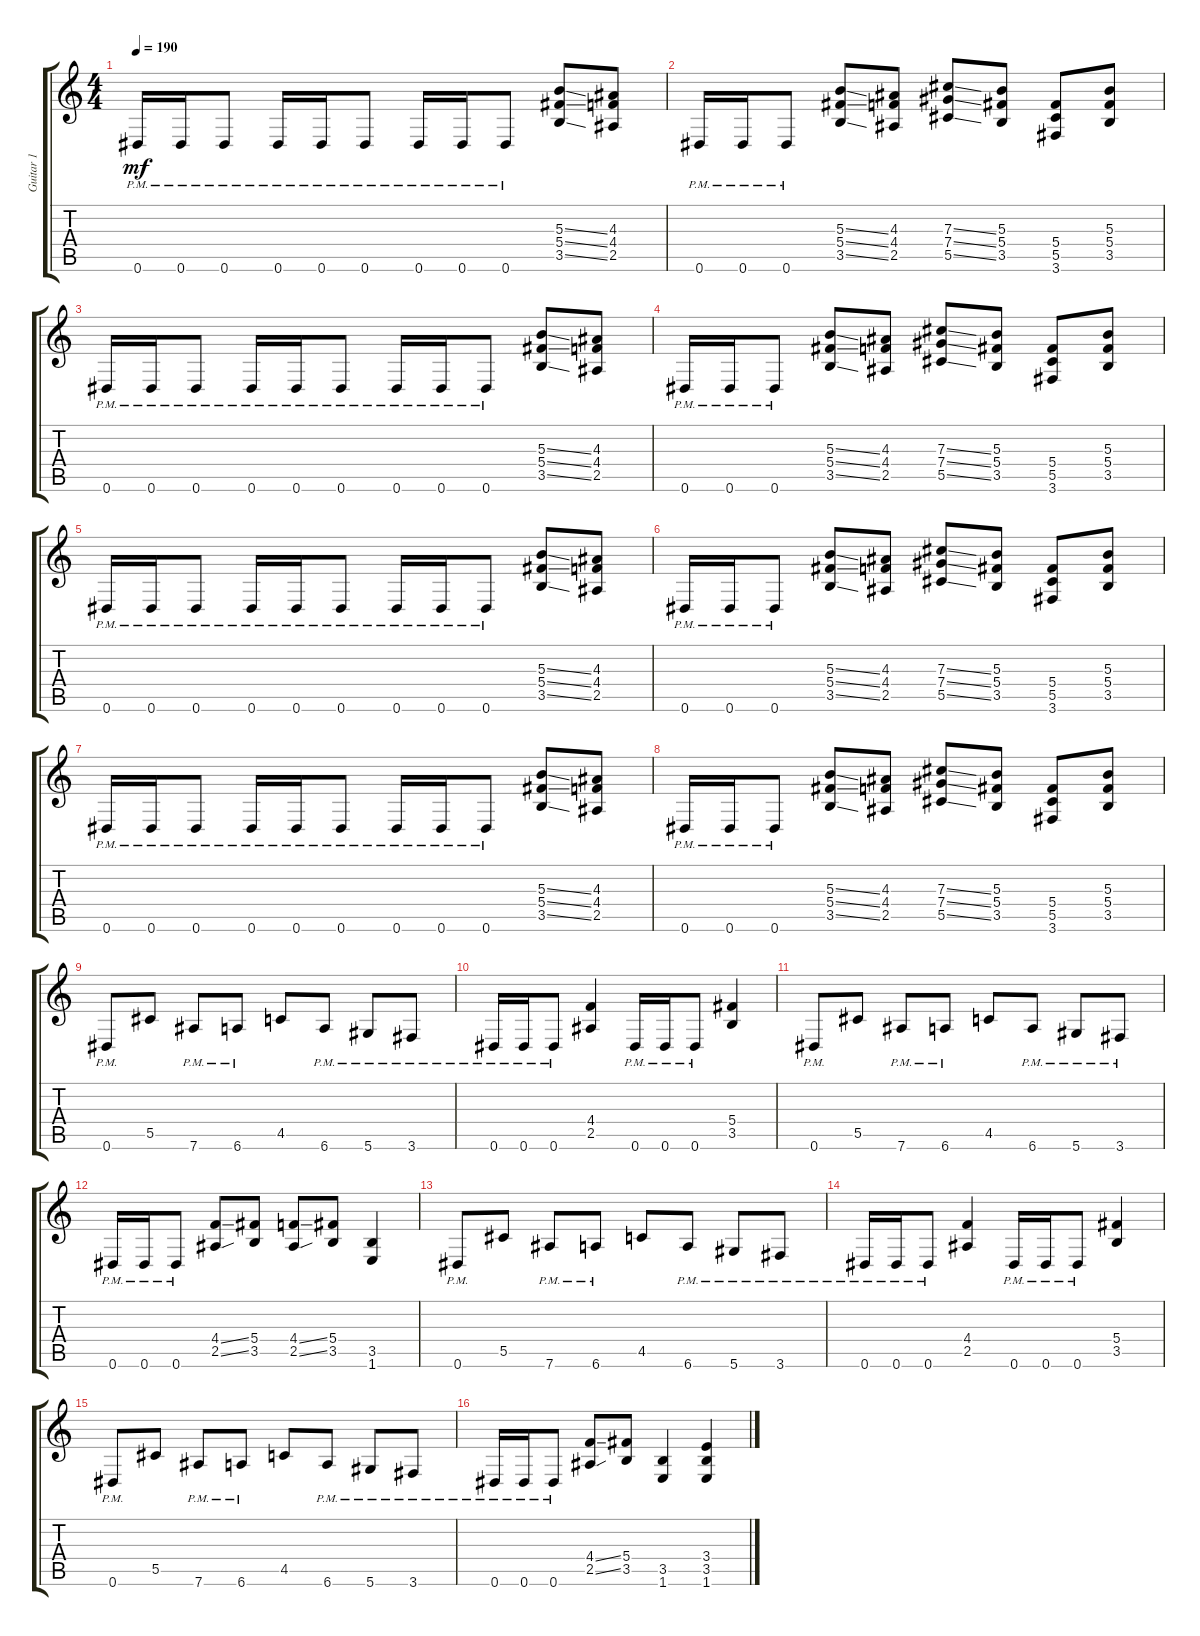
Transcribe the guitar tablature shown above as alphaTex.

\track ("Guitar 1" "Guitar 1") {instrument distortionguitar}
\staff {score tabs}
\tuning (Eb4 Bb3 Gb3 Db3 Ab2 Eb2) {hide}
\ts (4 4)
\tempo 190
\clef g2
\ks c
0.6{pm}.16{dy mf} 0.6{pm}.16 0.6{pm}.8 0.6{pm}.16 0.6{pm}.16 0.6{pm}.8 0.6{pm}.16 0.6{pm}.16 0.6{pm}.8 (5.3{ss} 5.4{ss} 3.5{ss}).8 (4.3 4.4 2.5).8 |
0.6{pm}.16 0.6{pm}.16 0.6{pm}.8 (5.3{ss} 5.4{ss} 3.5{ss}).8 (4.3 4.4 2.5).8 (7.3{ss} 7.4{ss} 5.5{ss}).8 (5.3 5.4 3.5).8 (5.4 5.5 3.6).8 (5.3 5.4 3.5).8 |
0.6{pm}.16 0.6{pm}.16 0.6{pm}.8 0.6{pm}.16 0.6{pm}.16 0.6{pm}.8 0.6{pm}.16 0.6{pm}.16 0.6{pm}.8 (5.3{ss} 5.4{ss} 3.5{ss}).8 (4.3 4.4 2.5).8 |
0.6{pm}.16 0.6{pm}.16 0.6{pm}.8 (5.3{ss} 5.4{ss} 3.5{ss}).8 (4.3 4.4 2.5).8 (7.3{ss} 7.4{ss} 5.5{ss}).8 (5.3 5.4 3.5).8 (5.4 5.5 3.6).8 (5.3 5.4 3.5).8 |
0.6{pm}.16 0.6{pm}.16 0.6{pm}.8 0.6{pm}.16 0.6{pm}.16 0.6{pm}.8 0.6{pm}.16 0.6{pm}.16 0.6{pm}.8 (5.3{ss} 5.4{ss} 3.5{ss}).8 (4.3 4.4 2.5).8 |
0.6{pm}.16 0.6{pm}.16 0.6{pm}.8 (5.3{ss} 5.4{ss} 3.5{ss}).8 (4.3 4.4 2.5).8 (7.3{ss} 7.4{ss} 5.5{ss}).8 (5.3 5.4 3.5).8 (5.4 5.5 3.6).8 (5.3 5.4 3.5).8 |
0.6{pm}.16 0.6{pm}.16 0.6{pm}.8 0.6{pm}.16 0.6{pm}.16 0.6{pm}.8 0.6{pm}.16 0.6{pm}.16 0.6{pm}.8 (5.3{ss} 5.4{ss} 3.5{ss}).8 (4.3 4.4 2.5).8 |
0.6{pm}.16 0.6{pm}.16 0.6{pm}.8 (5.3{ss} 5.4{ss} 3.5{ss}).8 (4.3 4.4 2.5).8 (7.3{ss} 7.4{ss} 5.5{ss}).8 (5.3 5.4 3.5).8 (5.4 5.5 3.6).8 (5.3 5.4 3.5).8 |
0.6{pm}.8 5.5.8 7.6{pm}.8 6.6{pm}.8 4.5.8 6.6{pm}.8 5.6{pm}.8 3.6{pm}.8 |
0.6{pm}.16 0.6{pm}.16 0.6{pm}.8 (4.4 2.5).4 0.6{pm}.16 0.6{pm}.16 0.6{pm}.8 (5.4 3.5).4 |
0.6{pm}.8 5.5.8 7.6{pm}.8 6.6{pm}.8 4.5.8 6.6{pm}.8 5.6{pm}.8 3.6{pm}.8 |
0.6{pm}.16 0.6{pm}.16 0.6{pm}.8 (4.4{ss} 2.5{ss}).8 (5.4 3.5).8 (4.4{ss} 2.5{ss}).8 (5.4 3.5).8 (3.5 1.6).4 |
0.6{pm}.8 5.5.8 7.6{pm}.8 6.6{pm}.8 4.5.8 6.6{pm}.8 5.6{pm}.8 3.6{pm}.8 |
0.6{pm}.16 0.6{pm}.16 0.6{pm}.8 (4.4 2.5).4 0.6{pm}.16 0.6{pm}.16 0.6{pm}.8 (5.4 3.5).4 |
0.6{pm}.8 5.5.8 7.6{pm}.8 6.6{pm}.8 4.5.8 6.6{pm}.8 5.6{pm}.8 3.6{pm}.8 |
0.6{pm}.16 0.6{pm}.16 0.6{pm}.8 (4.4{ss} 2.5{ss}).8 (5.4 3.5).8 (3.5 1.6).4 (3.4 3.5 1.6).4
